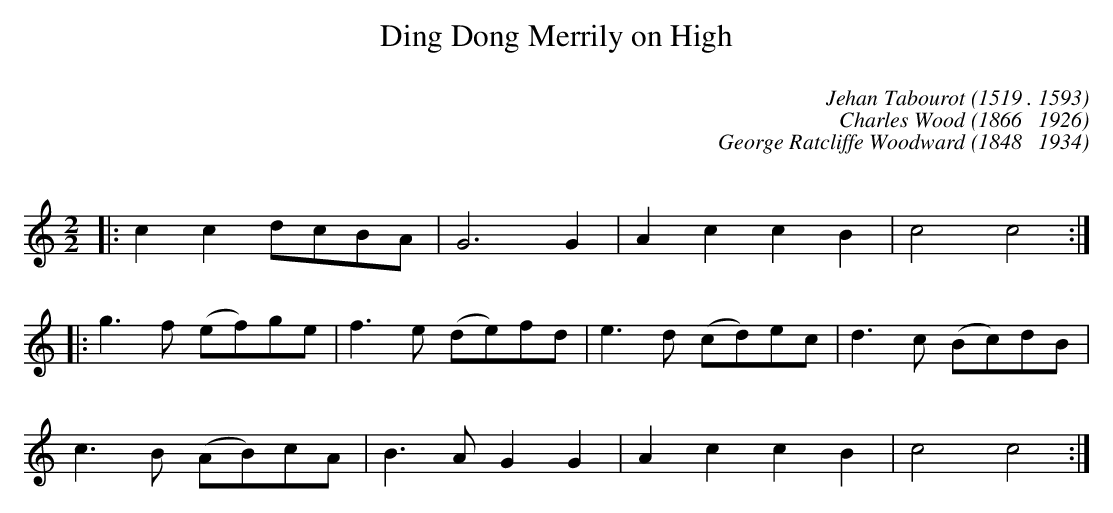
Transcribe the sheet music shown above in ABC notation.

X:1
C:
T: Ding Dong Merrily on High
C: Jehan Tabourot (1519 . 1593)
C: Charles Wood (1866   1926)
C: George Ratcliffe Woodward (1848   1934)
C:
M: 2/2
L: 1/8
K: C
V: 1
|: c2c2 dcBA | G6G2 | A2c2 c2B2 | c4 c4 :|
|: g2>f2 (ef)ge | f2>e2 (de)fd | e2>d2 (cd)ec | d2>c2 (Bc)dB |
c2>B2 (AB)cA | B2>A2 G2G2 | A2c2 c2B2 | c4 c4 :|
